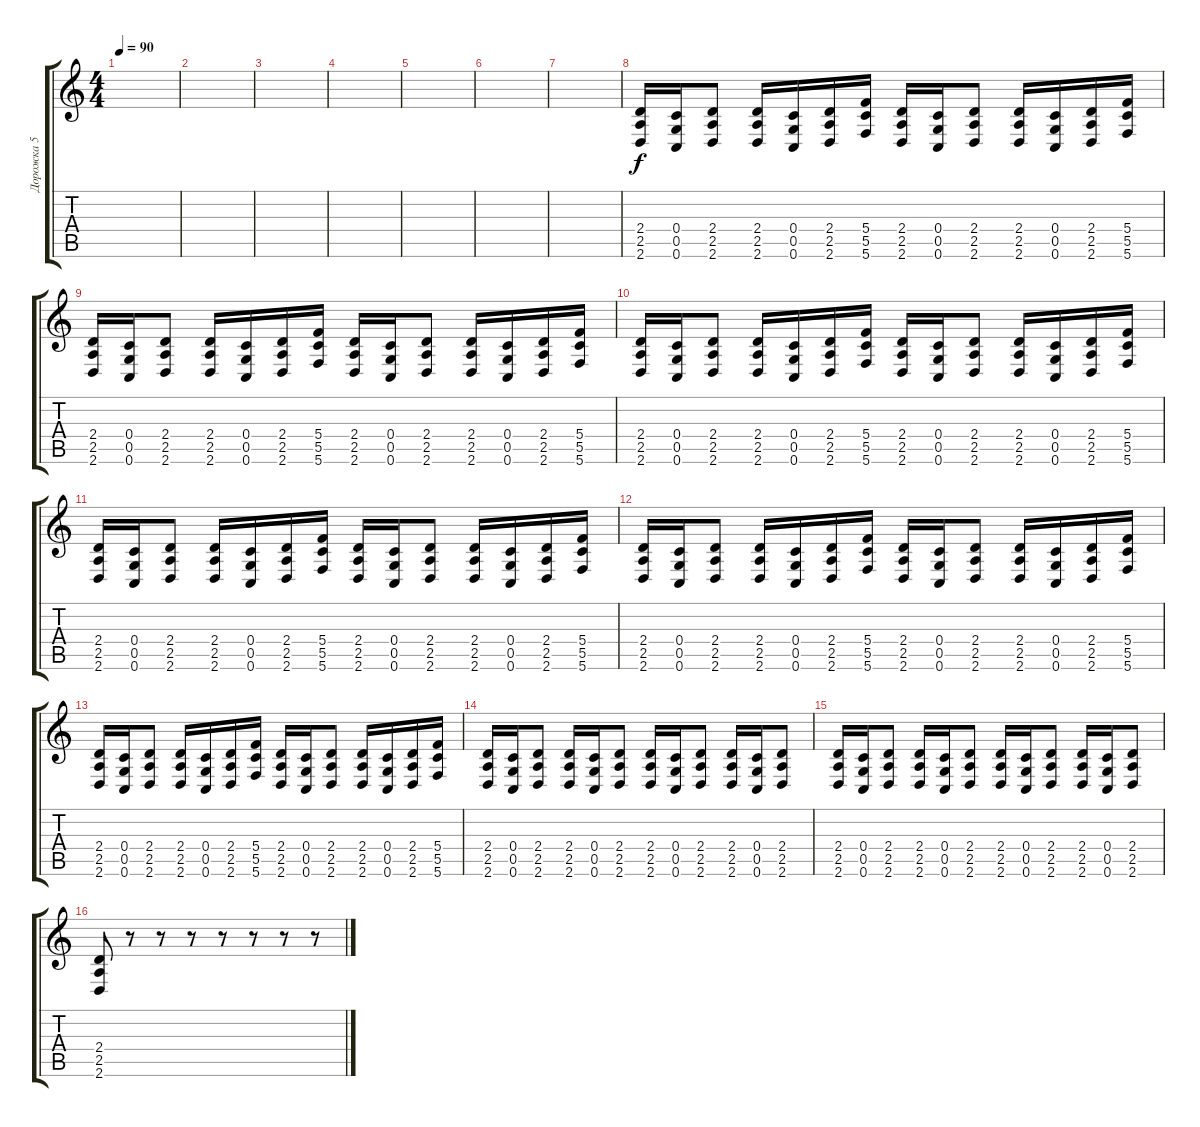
\track ("Дорожка 5" "Дорожка 5") {instrument overdrivenguitar}
\staff {score tabs}
\tuning (D4 A3 F3 C3 G2 C2) {hide}
\ts (4 4)
\tempo 90
\clef g2
\ks c
|
|
|
|
|
|
|
(2.4 2.5 2.6).16 (0.4 0.5 0.6).16 (2.4 2.5 2.6).8 (2.4 2.5 2.6).16 (0.4 0.5 0.6).16 (2.4 2.5 2.6).16 (5.4 5.5 5.6).16 (2.4 2.5 2.6).16 (0.4 0.5 0.6).16 (2.4 2.5 2.6).8 (2.4 2.5 2.6).16 (0.4 0.5 0.6).16 (2.4 2.5 2.6).16 (5.4 5.5 5.6).16 |
(2.4 2.5 2.6).16 (0.4 0.5 0.6).16 (2.4 2.5 2.6).8 (2.4 2.5 2.6).16 (0.4 0.5 0.6).16 (2.4 2.5 2.6).16 (5.4 5.5 5.6).16 (2.4 2.5 2.6).16 (0.4 0.5 0.6).16 (2.4 2.5 2.6).8 (2.4 2.5 2.6).16 (0.4 0.5 0.6).16 (2.4 2.5 2.6).16 (5.4 5.5 5.6).16 |
(2.4 2.5 2.6).16 (0.4 0.5 0.6).16 (2.4 2.5 2.6).8 (2.4 2.5 2.6).16 (0.4 0.5 0.6).16 (2.4 2.5 2.6).16 (5.4 5.5 5.6).16 (2.4 2.5 2.6).16 (0.4 0.5 0.6).16 (2.4 2.5 2.6).8 (2.4 2.5 2.6).16 (0.4 0.5 0.6).16 (2.4 2.5 2.6).16 (5.4 5.5 5.6).16 |
(2.4 2.5 2.6).16 (0.4 0.5 0.6).16 (2.4 2.5 2.6).8 (2.4 2.5 2.6).16 (0.4 0.5 0.6).16 (2.4 2.5 2.6).16 (5.4 5.5 5.6).16 (2.4 2.5 2.6).16 (0.4 0.5 0.6).16 (2.4 2.5 2.6).8 (2.4 2.5 2.6).16 (0.4 0.5 0.6).16 (2.4 2.5 2.6).16 (5.4 5.5 5.6).16 |
(2.4 2.5 2.6).16 (0.4 0.5 0.6).16 (2.4 2.5 2.6).8 (2.4 2.5 2.6).16 (0.4 0.5 0.6).16 (2.4 2.5 2.6).16 (5.4 5.5 5.6).16 (2.4 2.5 2.6).16 (0.4 0.5 0.6).16 (2.4 2.5 2.6).8 (2.4 2.5 2.6).16 (0.4 0.5 0.6).16 (2.4 2.5 2.6).16 (5.4 5.5 5.6).16 |
(2.4 2.5 2.6).16 (0.4 0.5 0.6).16 (2.4 2.5 2.6).8 (2.4 2.5 2.6).16 (0.4 0.5 0.6).16 (2.4 2.5 2.6).16 (5.4 5.5 5.6).16 (2.4 2.5 2.6).16 (0.4 0.5 0.6).16 (2.4 2.5 2.6).8 (2.4 2.5 2.6).16 (0.4 0.5 0.6).16 (2.4 2.5 2.6).16 (5.4 5.5 5.6).16 |
(2.4 2.5 2.6).16 (0.4 0.5 0.6).16 (2.4 2.5 2.6).8 (2.4 2.5 2.6).16 (0.4 0.5 0.6).16 (2.4 2.5 2.6).8 (2.4 2.5 2.6).16 (0.4 0.5 0.6).16 (2.4 2.5 2.6).8 (2.4 2.5 2.6).16 (0.4 0.5 0.6).16 (2.4 2.5 2.6).8 |
(2.4 2.5 2.6).16 (0.4 0.5 0.6).16 (2.4 2.5 2.6).8 (2.4 2.5 2.6).16 (0.4 0.5 0.6).16 (2.4 2.5 2.6).8 (2.4 2.5 2.6).16 (0.4 0.5 0.6).16 (2.4 2.5 2.6).8 (2.4 2.5 2.6).16 (0.4 0.5 0.6).16 (2.4 2.5 2.6).8 |
(2.4 2.5 2.6).8 r.8 r.8 r.8 r.8 r.8 r.8 r.8
